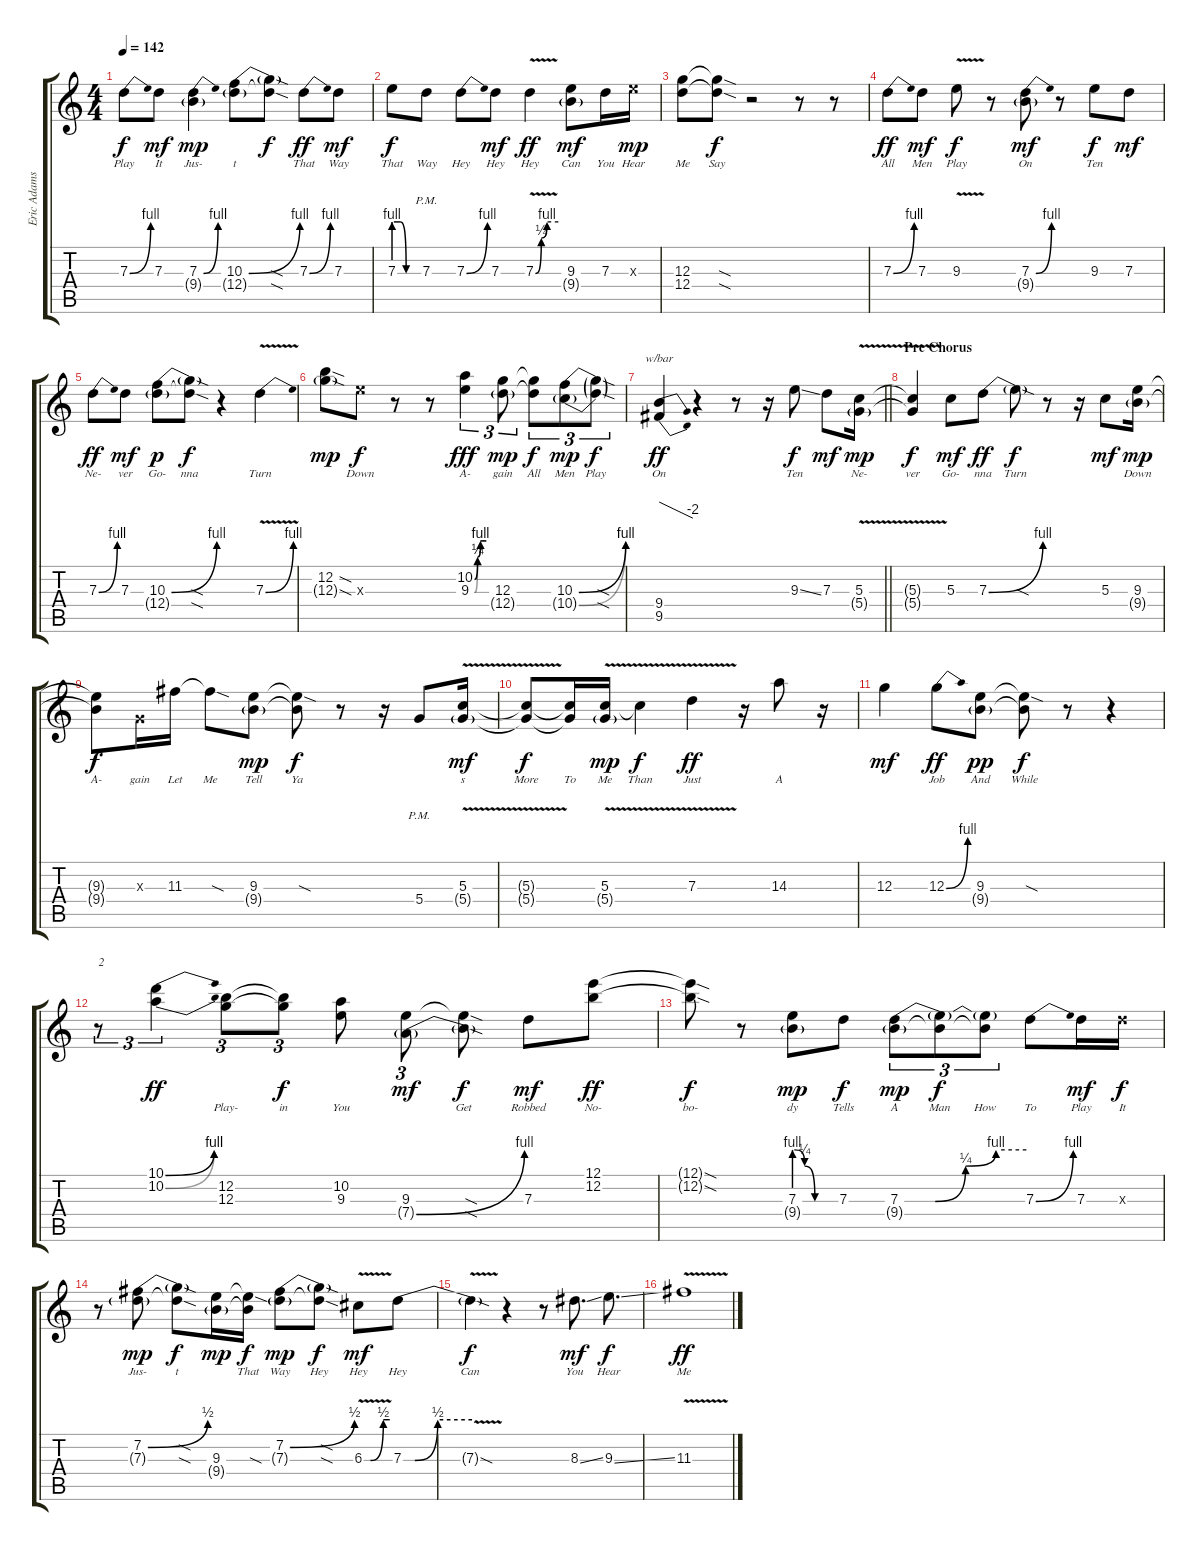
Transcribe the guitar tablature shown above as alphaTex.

\track ("Eric Adams" "Eric Adams") {instrument overdrivenguitar}
\staff {score tabs}
\tuning (E4 B3 G3 D3 A2 E2) {hide}
\ts (4 4)
\tempo 142
\clef g2
\ks c
7.3{be (bend 0 0 60 4)}.8{lyrics (0 "Play") lyrics (1 "") lyrics (2 "") lyrics (3 "") lyrics (4 "") dy f} 7.3.8{lyrics (0 "It") lyrics (1 "") lyrics (2 "") lyrics (3 "") lyrics (4 "") dy mf} (7.3{be (bend 0 0 60 4)} 9.4{g}).4{lyrics (0 "Jus-") lyrics (1 "") lyrics (2 "") lyrics (3 "") lyrics (4 "") dy mp} (10.3{be (bend 0 0 60 4)} 12.4{g}).8{lyrics (0 "t") lyrics (1 "") lyrics (2 "") lyrics (3 "") lyrics (4 "")} (10.3{sod t} 12.4{sod t}).8{lyrics (0 "") lyrics (1 "") lyrics (2 "") lyrics (3 "") lyrics (4 "") dy f} 7.3{be (bend 0 0 60 4)}.8{lyrics (0 "That") lyrics (1 "") lyrics (2 "") lyrics (3 "") lyrics (4 "") dy ff} 7.3.8{lyrics (0 "Way") lyrics (1 "") lyrics (2 "") lyrics (3 "") lyrics (4 "") dy mf} |
7.3{be (custom 0 4 15 4 30 0 60 0)}.8{lyrics (0 "That") lyrics (1 "") lyrics (2 "") lyrics (3 "") lyrics (4 "") dy f} 7.3{pm}.8{lyrics (0 "Way") lyrics (1 "") lyrics (2 "") lyrics (3 "") lyrics (4 "")} 7.3{be (bend 0 0 60 4)}.8{lyrics (0 "Hey") lyrics (1 "") lyrics (2 "") lyrics (3 "") lyrics (4 "")} 7.3.8{lyrics (0 "Hey") lyrics (1 "") lyrics (2 "") lyrics (3 "") lyrics (4 "") dy mf} 7.3{be (custom 0 0 15 1 30 4 60 4) v}.4{lyrics (0 "Hey") lyrics (1 "") lyrics (2 "") lyrics (3 "") lyrics (4 "") dy ff} (9.3 9.4{g}).8{lyrics (0 "Can") lyrics (1 "") lyrics (2 "") lyrics (3 "") lyrics (4 "") dy mf} 7.3.16{lyrics (0 "You") lyrics (1 "") lyrics (2 "") lyrics (3 "") lyrics (4 "")} 9.3{x}.16{lyrics (0 "Hear") lyrics (1 "") lyrics (2 "") lyrics (3 "") lyrics (4 "") dy mp} |
(12.3 12.4).8{lyrics (0 "Me") lyrics (1 "") lyrics (2 "") lyrics (3 "") lyrics (4 "")} (12.3{sod t} 12.4{sod t}).8{lyrics (0 "Say") lyrics (1 "") lyrics (2 "") lyrics (3 "") lyrics (4 "") dy f} r.2 r.8 r.8 |
7.3{be (bend 0 0 60 4)}.8{lyrics (0 "All") lyrics (1 "") lyrics (2 "") lyrics (3 "") lyrics (4 "") dy ff} 7.3.8{lyrics (0 "Men") lyrics (1 "") lyrics (2 "") lyrics (3 "") lyrics (4 "") dy mf} 9.3{v}.8{lyrics (0 "Play") lyrics (1 "") lyrics (2 "") lyrics (3 "") lyrics (4 "") dy f} r.8 (7.3{be (bend 0 0 60 4)} 9.4{g}).8{lyrics (0 "On") lyrics (1 "") lyrics (2 "") lyrics (3 "") lyrics (4 "") dy mf} r.8 9.3.8{lyrics (0 "Ten") lyrics (1 "") lyrics (2 "") lyrics (3 "") lyrics (4 "") dy f} 7.3.8{lyrics (0 "") lyrics (1 "") lyrics (2 "") lyrics (3 "") lyrics (4 "") dy mf} |
7.3{be (bend 0 0 60 4)}.8{lyrics (0 "Ne-") lyrics (1 "") lyrics (2 "") lyrics (3 "") lyrics (4 "") dy ff} 7.3.8{lyrics (0 "ver") lyrics (1 "") lyrics (2 "") lyrics (3 "") lyrics (4 "") dy mf} (10.3{be (bend 0 0 60 4)} 12.4{g}).8{lyrics (0 "Go-") lyrics (1 "") lyrics (2 "") lyrics (3 "") lyrics (4 "") dy p} (10.3{sod t} 12.4{sod t}).8{lyrics (0 "nna") lyrics (1 "") lyrics (2 "") lyrics (3 "") lyrics (4 "") dy f} r.4 7.3{be (bend 0 0 60 4) v}.4{lyrics (0 "Turn") lyrics (1 "") lyrics (2 "") lyrics (3 "") lyrics (4 "")} |
(12.2{sod} 12.3{sod g}).8{lyrics (0 "") lyrics (1 "") lyrics (2 "") lyrics (3 "") lyrics (4 "") dy mp} 9.3{x}.8{lyrics (0 "Down") lyrics (1 "") lyrics (2 "") lyrics (3 "") lyrics (4 "") dy f} r.8 r.8 (10.2{be (custom 0 0 15 1 30 4 60 4)} 9.3{be (custom 0 0 15 1 30 4 60 4)}).4{tu (3 2) lyrics (0 "A-") lyrics (1 "") lyrics (2 "") lyrics (3 "") lyrics (4 "") dy fff} (12.3 12.4{g}).8{tu (3 2) lyrics (0 "gain") lyrics (1 "") lyrics (2 "") lyrics (3 "") lyrics (4 "") dy mp} (12.3{t} 12.4{t}).8{tu (3 2) lyrics (0 "All") lyrics (1 "") lyrics (2 "") lyrics (3 "") lyrics (4 "") dy f} (10.3{be (bend 0 0 60 4)} 10.4{be (bend 0 0 60 4) g}).8{tu (3 2) lyrics (0 "Men") lyrics (1 "") lyrics (2 "") lyrics (3 "") lyrics (4 "") dy mp} (10.3{sod t} 10.4{sod t}).8{tu (3 2) lyrics (0 "Play") lyrics (1 "") lyrics (2 "") lyrics (3 "") lyrics (4 "") dy f} |
\barLineRight lightlight
(9.4 9.5).4{tbe (dive default 0 0 60 -8) lyrics (0 "On") lyrics (1 "") lyrics (2 "") lyrics (3 "") lyrics (4 "") dy ff} r.4 r.8 r.16 9.3{ss}.8{lyrics (0 "Ten") lyrics (1 "") lyrics (2 "") lyrics (3 "") lyrics (4 "") dy f} 7.3.8{lyrics (0 "") lyrics (1 "") lyrics (2 "") lyrics (3 "") lyrics (4 "") dy mf} (5.3{v} 5.4{g}).16{lyrics (0 "Ne-") lyrics (1 "") lyrics (2 "") lyrics (3 "") lyrics (4 "") dy mp} |
\section ("" "Pre Chorus")
(5.3{t} 5.4{t}).4{lyrics (0 "ver") lyrics (1 "") lyrics (2 "") lyrics (3 "") lyrics (4 "") dy f} 5.3.8{lyrics (0 "Go-") lyrics (1 "") lyrics (2 "") lyrics (3 "") lyrics (4 "") dy mf} 7.3{be (bend 0 0 60 4)}.8{lyrics (0 "nna") lyrics (1 "") lyrics (2 "") lyrics (3 "") lyrics (4 "") dy ff} 7.3{sod t}.8{lyrics (0 "Turn") lyrics (1 "") lyrics (2 "") lyrics (3 "") lyrics (4 "") dy f} r.8 r.16 5.3.8{lyrics (0 "") lyrics (1 "") lyrics (2 "") lyrics (3 "") lyrics (4 "") dy mf} (9.3 9.4{g}).16{lyrics (0 "Down") lyrics (1 "") lyrics (2 "") lyrics (3 "") lyrics (4 "") dy mp} |
(9.3{t} 9.4{t}).8{lyrics (0 "A-") lyrics (1 "") lyrics (2 "") lyrics (3 "") lyrics (4 "") dy f} 0.3{x}.16{lyrics (0 "gain") lyrics (1 "") lyrics (2 "") lyrics (3 "") lyrics (4 "")} 11.3.16{lyrics (0 "Let") lyrics (1 "") lyrics (2 "") lyrics (3 "") lyrics (4 "")} 11.3{sod t}.8{lyrics (0 "Me") lyrics (1 "") lyrics (2 "") lyrics (3 "") lyrics (4 "")} (9.3 9.4{g}).8{lyrics (0 "Tell") lyrics (1 "") lyrics (2 "") lyrics (3 "") lyrics (4 "") dy mp} (9.3{sod t} 9.4{t}).8{lyrics (0 "Ya") lyrics (1 "") lyrics (2 "") lyrics (3 "") lyrics (4 "") dy f} r.8 r.16 5.4{pm}.8{lyrics (0 "") lyrics (1 "") lyrics (2 "") lyrics (3 "") lyrics (4 "")} (5.3{v} 5.4{g}).16{lyrics (0 "s") lyrics (1 "") lyrics (2 "") lyrics (3 "") lyrics (4 "") dy mf} |
(5.3{t} 5.4{t}).8{lyrics (0 "More") lyrics (1 "") lyrics (2 "") lyrics (3 "") lyrics (4 "") dy f} (5.3{t} 5.4{t}).16{lyrics (0 "To") lyrics (1 "") lyrics (2 "") lyrics (3 "") lyrics (4 "")} (5.3{v} 5.4{g}).16{lyrics (0 "Me") lyrics (1 "") lyrics (2 "") lyrics (3 "") lyrics (4 "") dy mp} 5.3{t}.4{lyrics (0 "Than") lyrics (1 "") lyrics (2 "") lyrics (3 "") lyrics (4 "") dy f} 7.3{v}.4{lyrics (0 "Just") lyrics (1 "") lyrics (2 "") lyrics (3 "") lyrics (4 "") dy ff} r.16 14.3.8{lyrics (0 "A") lyrics (1 "") lyrics (2 "") lyrics (3 "") lyrics (4 "")} r.16 |
12.3.4{lyrics (0 "") lyrics (1 "") lyrics (2 "") lyrics (3 "") lyrics (4 "") dy mf} 12.3{be (bend 0 0 60 4)}.8{lyrics (0 "Job") lyrics (1 "") lyrics (2 "") lyrics (3 "") lyrics (4 "") dy ff} (9.3 9.4{g}).8{lyrics (0 "And") lyrics (1 "") lyrics (2 "") lyrics (3 "") lyrics (4 "") dy pp} (9.3{sod t} 9.4{t}).8{lyrics (0 "While") lyrics (1 "") lyrics (2 "") lyrics (3 "") lyrics (4 "") dy f} r.8 r.4 |
r.8{tu (3 2) txt "2"} (10.1{be (bend 0 0 60 4)} 10.2{be (bend 0 0 60 4)}).4{tu (3 2) lyrics (0 "") lyrics (1 "") lyrics (2 "") lyrics (3 "") lyrics (4 "") dy ff} (12.2 12.3).8{tu (3 2) lyrics (0 "Play-") lyrics (1 "") lyrics (2 "") lyrics (3 "") lyrics (4 "")} (12.2{t} 12.3{t}).8{tu (3 2) lyrics (0 "in") lyrics (1 "") lyrics (2 "") lyrics (3 "") lyrics (4 "") dy f} (10.2 9.3).8{lyrics (0 "You") lyrics (1 "") lyrics (2 "") lyrics (3 "") lyrics (4 "")} (9.3 7.4{be (bend 0 0 60 4) g}).8{tu (3 2) lyrics (0 "") lyrics (1 "") lyrics (2 "") lyrics (3 "") lyrics (4 "") dy mf} (9.3{sod t} 7.4{sod t}).8{lyrics (0 "Get") lyrics (1 "") lyrics (2 "") lyrics (3 "") lyrics (4 "") dy f} 7.3.8{lyrics (0 "Robbed") lyrics (1 "") lyrics (2 "") lyrics (3 "") lyrics (4 "") dy mf} (12.1 12.2).8{lyrics (0 "No-") lyrics (1 "") lyrics (2 "") lyrics (3 "") lyrics (4 "") dy ff} |
(12.1{sod t} 12.2{sod t}).8{lyrics (0 "bo-") lyrics (1 "") lyrics (2 "") lyrics (3 "") lyrics (4 "") dy f} r.8 (7.3{be (custom 0 4 15 1 30 0 60 0)} 9.4{g}).8{lyrics (0 "dy") lyrics (1 "") lyrics (2 "") lyrics (3 "") lyrics (4 "") dy mp} 7.3.8{lyrics (0 "Tells") lyrics (1 "") lyrics (2 "") lyrics (3 "") lyrics (4 "") dy f} (7.3{be (custom 0 0 15 0 30 1 45 4 60 4)} 9.4{g}).8{tu (3 2) lyrics (0 "A") lyrics (1 "") lyrics (2 "") lyrics (3 "") lyrics (4 "") dy mp} (7.3{t} 9.4{t}).8{tu (3 2) lyrics (0 "Man") lyrics (1 "") lyrics (2 "") lyrics (3 "") lyrics (4 "") dy f} (7.3{t} 9.4{t}).8{tu (3 2) lyrics (0 "How") lyrics (1 "") lyrics (2 "") lyrics (3 "") lyrics (4 "")} 7.3{be (bend 0 0 60 4)}.8{lyrics (0 "To") lyrics (1 "") lyrics (2 "") lyrics (3 "") lyrics (4 "")} 7.3.16{lyrics (0 "Play") lyrics (1 "") lyrics (2 "") lyrics (3 "") lyrics (4 "") dy mf} 7.3{x}.16{lyrics (0 "It") lyrics (1 "") lyrics (2 "") lyrics (3 "") lyrics (4 "") dy f} |
r.8 (7.2{be (bend 0 0 60 2)} 7.3{g}).8{lyrics (0 "Jus-") lyrics (1 "") lyrics (2 "") lyrics (3 "") lyrics (4 "") dy mp} (7.2{sod t} 7.3{sod t}).8{lyrics (0 "t") lyrics (1 "") lyrics (2 "") lyrics (3 "") lyrics (4 "") dy f} (9.3 9.4{g}).16{lyrics (0 "") lyrics (1 "") lyrics (2 "") lyrics (3 "") lyrics (4 "") dy mp} (9.3{sod t} 9.4{t}).16{lyrics (0 "That") lyrics (1 "") lyrics (2 "") lyrics (3 "") lyrics (4 "") dy f} (7.2{be (bend 0 0 60 2)} 7.3{g}).8{lyrics (0 "Way") lyrics (1 "") lyrics (2 "") lyrics (3 "") lyrics (4 "") dy mp} (7.2{sod t} 7.3{sod t}).8{lyrics (0 "Hey") lyrics (1 "") lyrics (2 "") lyrics (3 "") lyrics (4 "") dy f} 6.3{be (custom 0 0 15 0 45 2 60 2) v}.8{lyrics (0 "Hey") lyrics (1 "") lyrics (2 "") lyrics (3 "") lyrics (4 "") dy mf} 7.3{be (custom 0 0 10 0 30 2 60 2)}.8{lyrics (0 "Hey") lyrics (1 "") lyrics (2 "") lyrics (3 "") lyrics (4 "")} |
7.3{v sod t}.4{lyrics (0 "Can") lyrics (1 "") lyrics (2 "") lyrics (3 "") lyrics (4 "") dy f} r.4 r.8 8.3{ss}.8{d lyrics (0 "You") lyrics (1 "") lyrics (2 "") lyrics (3 "") lyrics (4 "") dy mf} 9.3{ss}.8{d lyrics (0 "Hear") lyrics (1 "") lyrics (2 "") lyrics (3 "") lyrics (4 "") dy f} |
11.3{v}.1{lyrics (0 "Me") lyrics (1 "") lyrics (2 "") lyrics (3 "") lyrics (4 "") dy ff}
